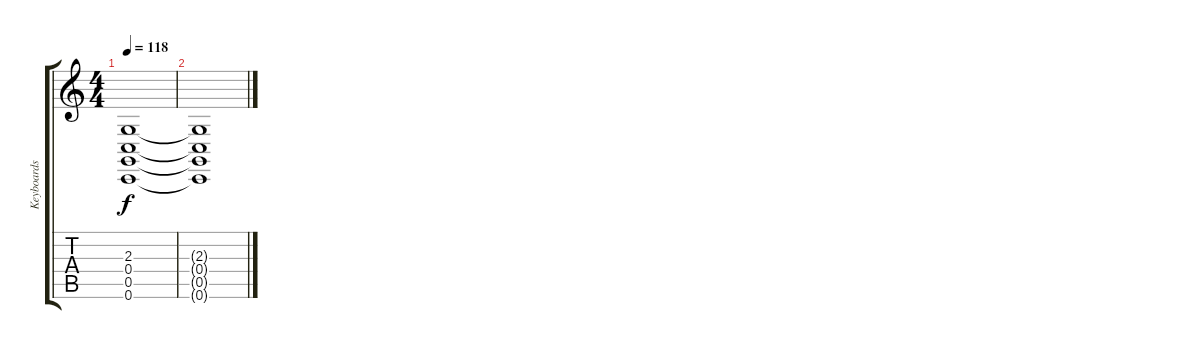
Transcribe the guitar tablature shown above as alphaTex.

\track ("Keyboards" "Keyboards") {instrument pad2warm}
\staff {score tabs}
\tuning (D4 A3 F3 C3 G2 C2) {hide}
\ts (4 4)
\tempo 118
\clef g2
\ks c
(2.3{t} 0.4{t} 0.5{t} 0.6{t}).1{dy f} |
(2.3{t} 0.4{t} 0.5{t} 0.6{t}).1
